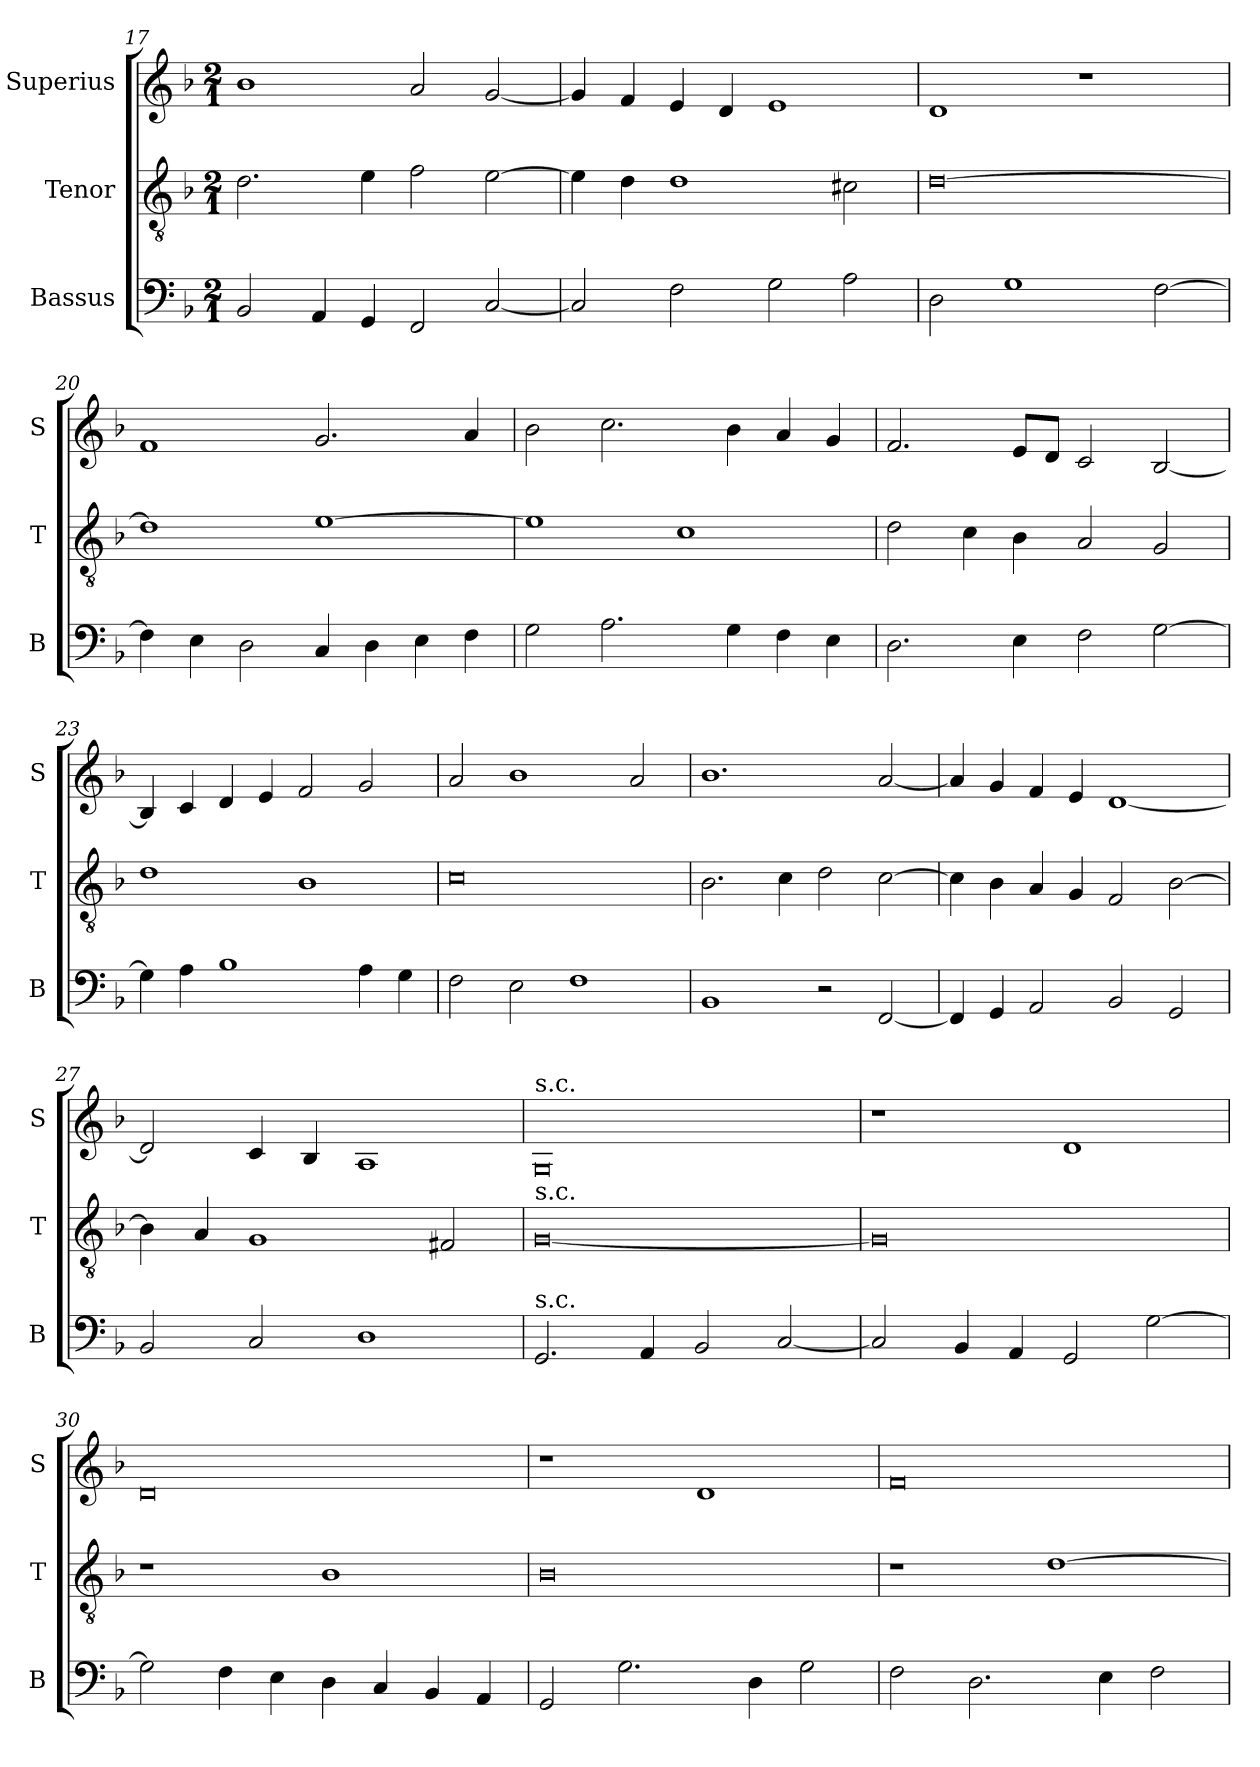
**kern	**kern	**kern
*part3	*part2	*part1
*staff3	*staff2	*staff1
*I"Bassus	*I"Tenor	*I"Superius
*I'B	*I'T	*I'S
*clefF4	*clefGv2	*clefG2
*k[b-]	*k[b-]	*k[b-]
*M2/1	*M2/1	*M2/1
=17	=17	=17
2BB-	2.d	1b-
4AA	.	.
4GG	4e	.
2FF	2f	2a
[2C	[2e	[2g
=18	=18	=18
2C]	4e]	4g]
.	4d	4f
2F	1d	4e
.	.	4d
2G	.	1e
2A	2c#X	.
=19	=19	=19
2D	[0d	1d
1G	.	.
.	.	1r
[2F	.	.
=20	=20	=20
4F]	1d]	1f
4E	.	.
2D	.	.
4C	[1e	2.g
4D	.	.
4E	.	.
4F	.	4a
=21	=21	=21
2G	1e]	2b-
2.A	.	2.cc
.	1c	.
4G	.	4b-
4F	.	4a
4E	.	4g
=22	=22	=22
2.D	2d	2.f
.	4c	.
4E	4B-	8eL
.	.	8dJ
2F	2A	2c
[2G	2G	[2B-
=23	=23	=23
4G]	1d	4B-]
4A	.	4c
1B-	.	4d
.	.	4e
.	1B-	2f
4A	.	2g
4G	.	.
=24	=24	=24
2F	0c	2a
2E	.	1b-
1F	.	.
.	.	2a
=25	=25	=25
1BB-	2.B-	1.b-
.	4c	.
2r	2d	.
[2FF	[2c	[2a
=26	=26	=26
4FF]	4c]	4a]
4GG	4B-	4g
2AA	4A	4f
.	4G	4e
2BB-	2F	[1d
2GG	[2B-	.
=27	=27	=27
2BB-	4B-]	2d]
.	4A	.
2C	1G	4c
.	.	4B-
1D	.	1A
.	2F#X	.
=28	=28	=28
!	!	!LO:TX:a:t=s.c.
!	!LO:TX:a:t=s.c.	!
!LO:TX:a:t=s.c.	!	!
2.GG	[0G	0G
4AA	.	.
2BB-	.	.
[2C	.	.
=29	=29	=29
2C]	0G]	1r
4BB-	.	.
4AA	.	.
2GG	.	1d
[2G	.	.
=30	=30	=30
2G]	1r	0d
4F	.	.
4E	.	.
4D	1B-	.
4C	.	.
4BB-	.	.
4AA	.	.
=31	=31	=31
2GG	0B-	1r
2.G	.	.
.	.	1d
4D	.	.
2G	.	.
=32	=32	=32
2F	1r	0f
2.D	.	.
.	[1d	.
4E	.	.
2F	.	.
=	=	=
*-	*-	*-
